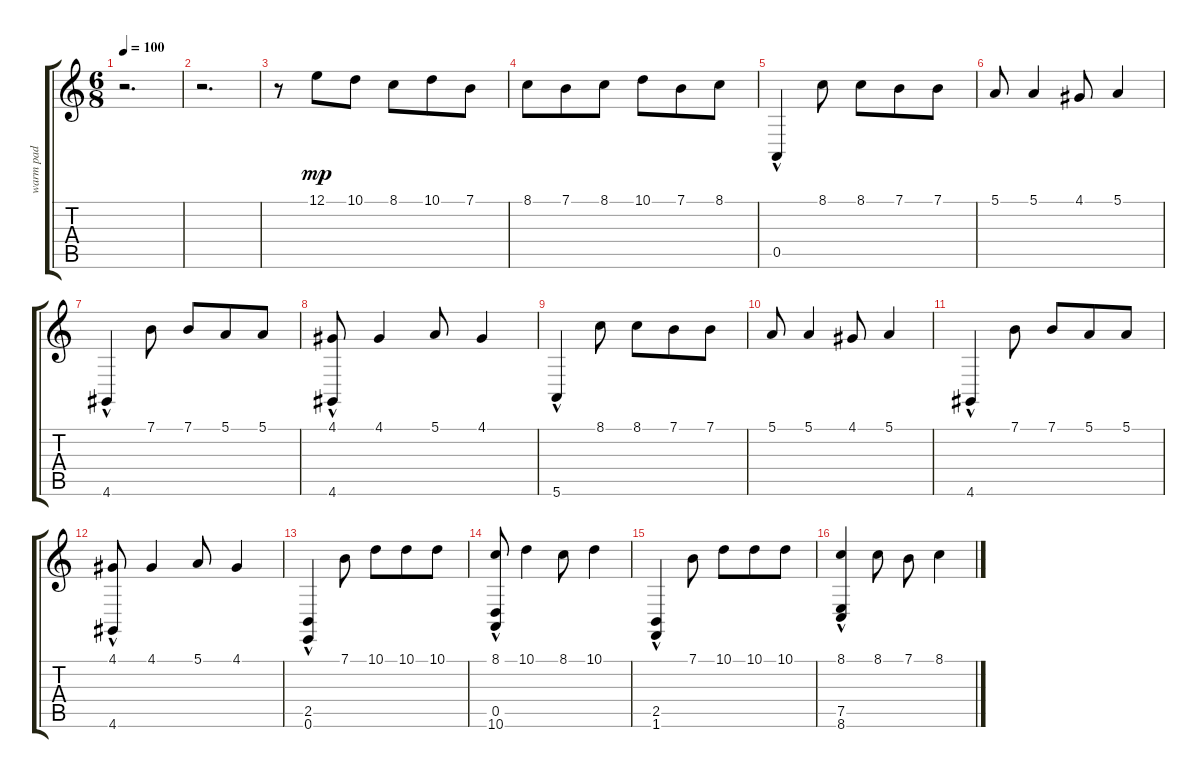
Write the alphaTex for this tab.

\track ("warm pad" "warm pad") {instrument stringensemble1}
\staff {score tabs}
\tuning (E4 B3 G3 D3 A2 E2) {hide}
\ts (6 8)
\tempo 100
\clef g2
\ks c
r.2{d dy mp} |
r.2{d} |
r.8 12.1.8 10.1.8 8.1.8 10.1.8 7.1.8 |
8.1.8 7.1.8 8.1.8 10.1.8 7.1.8 8.1.8 |
0.5{hac}.4 8.1.8 8.1.8 7.1.8 7.1.8 |
5.1.8 5.1.4 4.1.8 5.1.4 |
4.6{hac}.4 7.1.8 7.1.8 5.1.8 5.1.8 |
(4.1 4.6{hac}).8 4.1.4 5.1.8 4.1.4 |
5.6{hac}.4 8.1.8 8.1.8 7.1.8 7.1.8 |
5.1.8 5.1.4 4.1.8 5.1.4 |
4.6{hac}.4 7.1.8 7.1.8 5.1.8 5.1.8 |
(4.1 4.6{hac}).8 4.1.4 5.1.8 4.1.4 |
(2.5{hac} 0.6{hac}).4 7.1.8 10.1.8 10.1.8 10.1.8 |
(8.1 0.5{hac} 10.6{hac}).8 10.1.4 8.1.8 10.1.4 |
(2.5{hac} 1.6{hac}).4 7.1.8 10.1.8 10.1.8 10.1.8 |
(8.1 7.5{hac} 8.6{hac}).4 8.1.8 7.1.8 8.1.4
